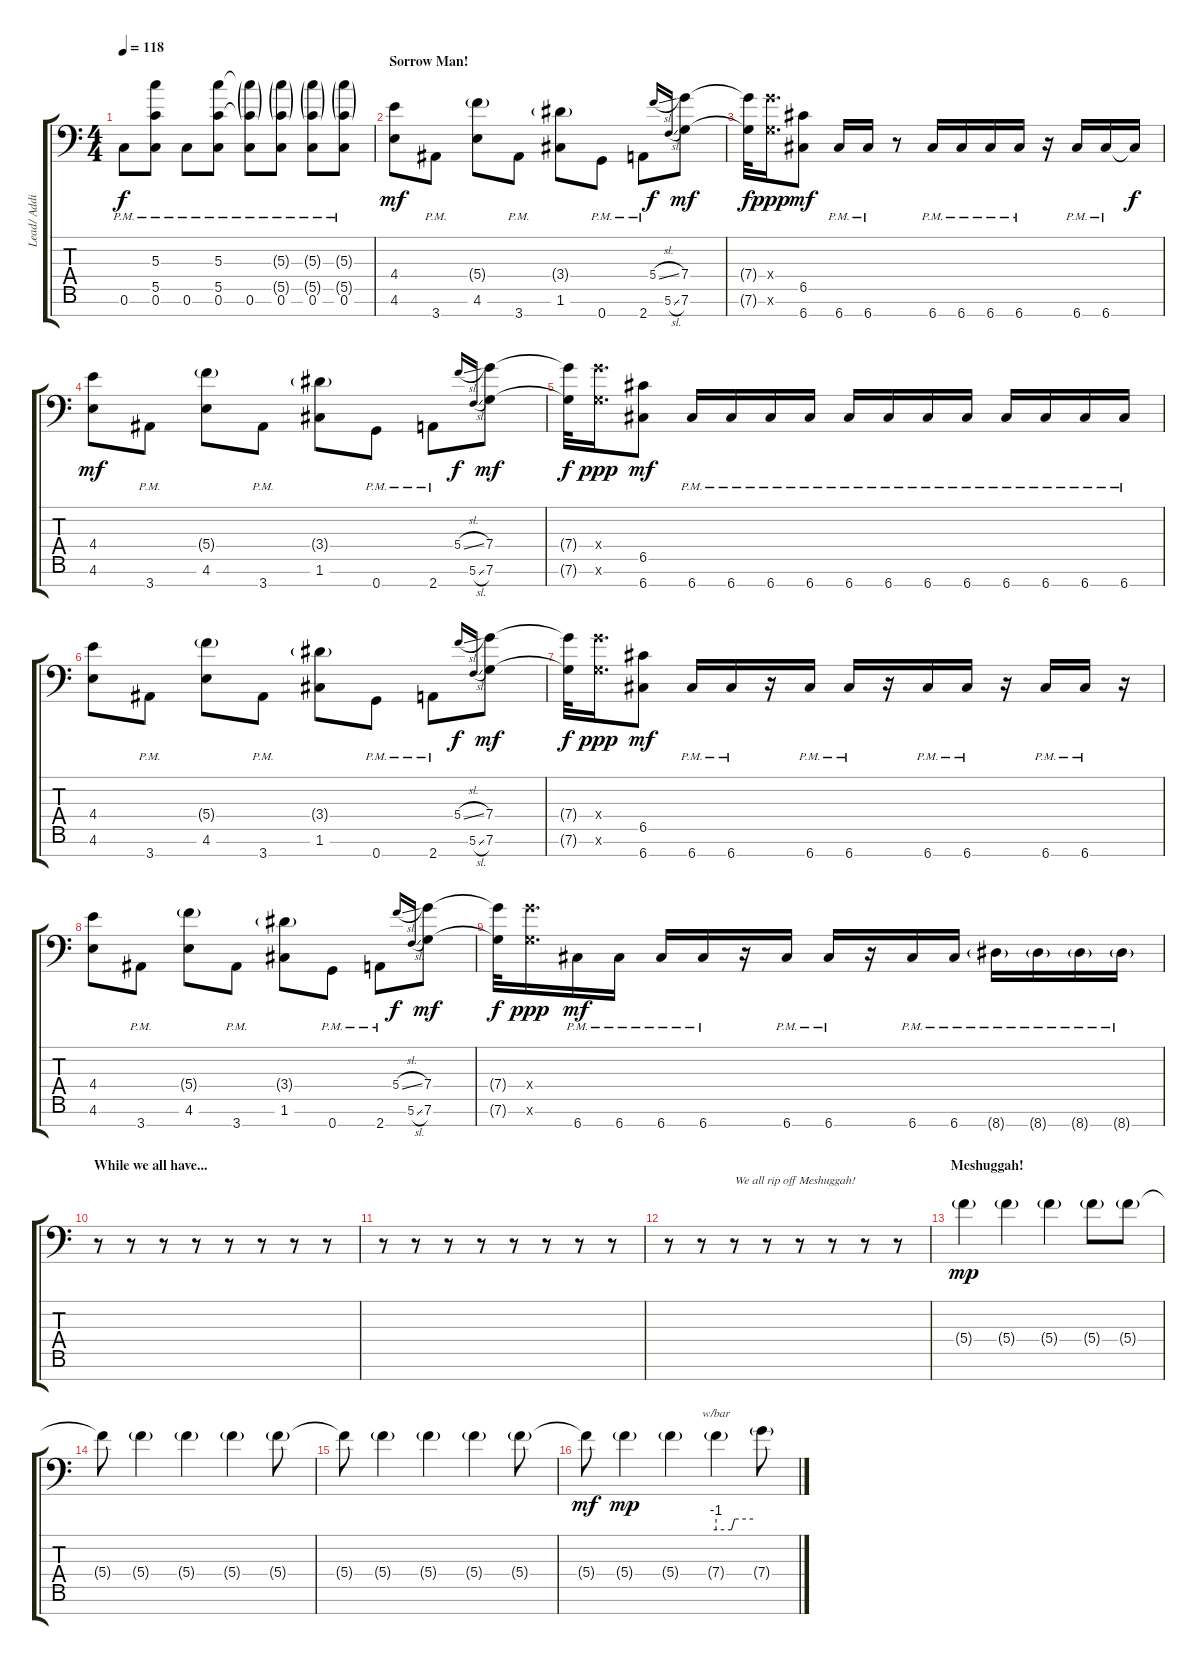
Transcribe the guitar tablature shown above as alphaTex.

\track ("Lead/ Additional" "Lead/ Addi") {instrument overdrivenguitar}
\staff {score tabs}
\tuning (E4 C4 G3 C3 G2 C2 G1) {hide}
\ts (4 4)
\tempo 118
\clef f4
\ks c
0.6{pm}.8{dy f} (5.3 5.5 0.6{pm}).8 0.6{pm}.8 (5.3 5.5 0.6{pm}).8 (5.3{g t} 5.5{g t} 0.6{pm}).8 (5.3{g} 5.5{g} 0.6{pm}).8 (5.3{g} 5.5{g} 0.6{pm}).8 (5.3{g} 5.5{g} 0.6{pm}).8 |
\section ("" "Sorrow Man!")
(4.4 4.6).8{dy mf} 3.7{pm}.8 (5.4{g} 4.6).8 3.7{pm}.8 (3.4{g} 1.6).8 0.7{pm}.8 2.7{pm}.8 5.4{sl}.16{gr onbeat dy f} 5.6{sl}.16{gr onbeat} (7.4 7.6).8{dy mf} |
(7.4{t} 7.6{t}).32{dy f} (7.4{x} 7.6{x}).16{d dy ppp} (6.5 6.7).8{dy mf} 6.7{pm}.16 6.7{pm}.16 r.8 6.7{pm}.16 6.7{pm}.16 6.7{pm}.16 6.7{pm}.16 r.16 6.7{pm}.16 6.7{pm}.16 6.7{t}.16{dy f} |
(4.4 4.6).8{dy mf} 3.7{pm}.8 (5.4{g} 4.6).8 3.7{pm}.8 (3.4{g} 1.6).8 0.7{pm}.8 2.7{pm}.8 5.4{sl}.16{gr onbeat dy f} 5.6{sl}.16{gr onbeat} (7.4 7.6).8{dy mf} |
(7.4{t} 7.6{t}).32{dy f} (7.4{x} 7.6{x}).16{d dy ppp} (6.5 6.7).8{dy mf} 6.7{pm}.16 6.7{pm}.16 6.7{pm}.16 6.7{pm}.16 6.7{pm}.16 6.7{pm}.16 6.7{pm}.16 6.7{pm}.16 6.7{pm}.16 6.7{pm}.16 6.7{pm}.16 6.7{pm}.16 |
(4.4 4.6).8 3.7{pm}.8 (5.4{g} 4.6).8 3.7{pm}.8 (3.4{g} 1.6).8 0.7{pm}.8 2.7{pm}.8 5.4{sl}.16{gr onbeat dy f} 5.6{sl}.16{gr onbeat} (7.4 7.6).8{dy mf} |
(7.4{t} 7.6{t}).32{dy f} (7.4{x} 7.6{x}).16{d dy ppp} (6.5 6.7).8{dy mf} 6.7{pm}.16 6.7{pm}.16 r.16 6.7{pm}.16 6.7{pm}.16 r.16 6.7{pm}.16 6.7{pm}.16 r.16 6.7{pm}.16 6.7{pm}.16 r.16 |
(4.4 4.6).8 3.7{pm}.8 (5.4{g} 4.6).8 3.7{pm}.8 (3.4{g} 1.6).8 0.7{pm}.8 2.7{pm}.8 5.4{sl}.16{gr onbeat dy f} 5.6{sl}.16{gr onbeat} (7.4 7.6).8{dy mf} |
(7.4{t} 7.6{t}).32{dy f} (7.4{x} 7.6{x}).16{d dy ppp} 6.7{pm}.16{dy mf} 6.7{pm}.16 6.7{pm}.16 6.7{pm}.16 r.16 6.7{pm}.16 6.7{pm}.16 r.16 6.7{pm}.16 6.7{pm}.16 8.7{g pm}.16 8.7{g pm}.16 8.7{g pm}.16 8.7{g pm}.16 |
\section ("" "While we all have...")
r.8 r.8 r.8 r.8 r.8 r.8 r.8 r.8 |
r.8 r.8 r.8 r.8 r.8 r.8 r.8 r.8 |
r.8 r.8 r.8{txt "We all rip off Meshuggah!"} r.8 r.8 r.8 r.8 r.8 |
\section ("" "Meshuggah!")
5.4{g}.4{dy mp} 5.4{g}.4 5.4{g}.4 5.4{g}.8 5.4{g}.8 |
5.4{t}.8 5.4{g}.4 5.4{g}.4 5.4{g}.4 5.4{g}.8 |
5.4{t}.8 5.4{g}.4 5.4{g}.4 5.4{g}.4 5.4{g}.8 |
5.4{t}.8{dy mf} 5.4{g}.4{dy mp} 5.4{g}.4 7.4{g}.4{tbe (custom default 0 -4 25 -4 30 0 60 0)} 7.4{g}.8
